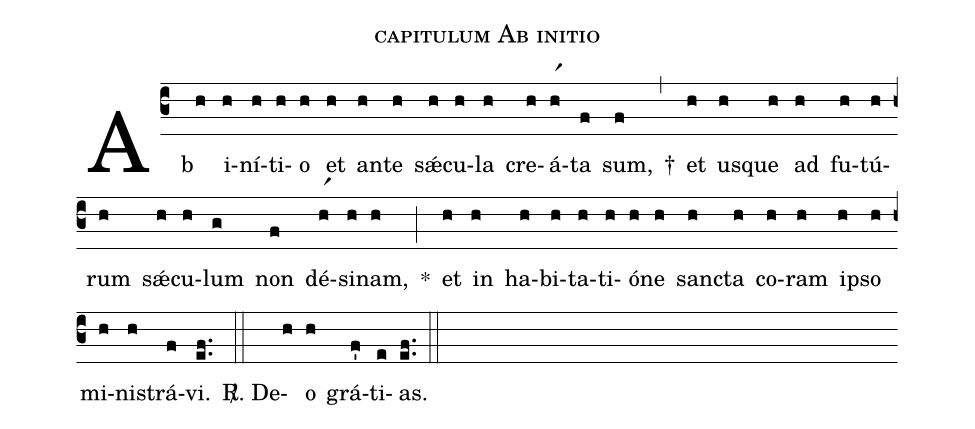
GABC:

name: capitulum Ab initio;
%%
(c3)

Ab( h) i(h)ní(h)ti(h)o(h) et(h) an(h)te(h) sǽ(h)cu(h)la(h)
cre(h)á(hr1)ta(f) sum,(f) †(,)
et(h) us(h)que(h) ad(h) fu(h)tú(h)rum(h)
sǽ(h)cu(h)lum(g) non(f) dé(hr1)si(h)nam,(h) *(;)
et(h) in(h) ha(h)bi(h)ta(h)ti(h)ó(h)ne(h) san(h)cta(h)
co(h)ram(h) ip(h)so(h) mi(h)ni(h)strá(f)vi.(e.f.) (::)

<sp>R/</sp>. De( h)o(h) grá(f')ti(e)as.(e.f.) (::)
